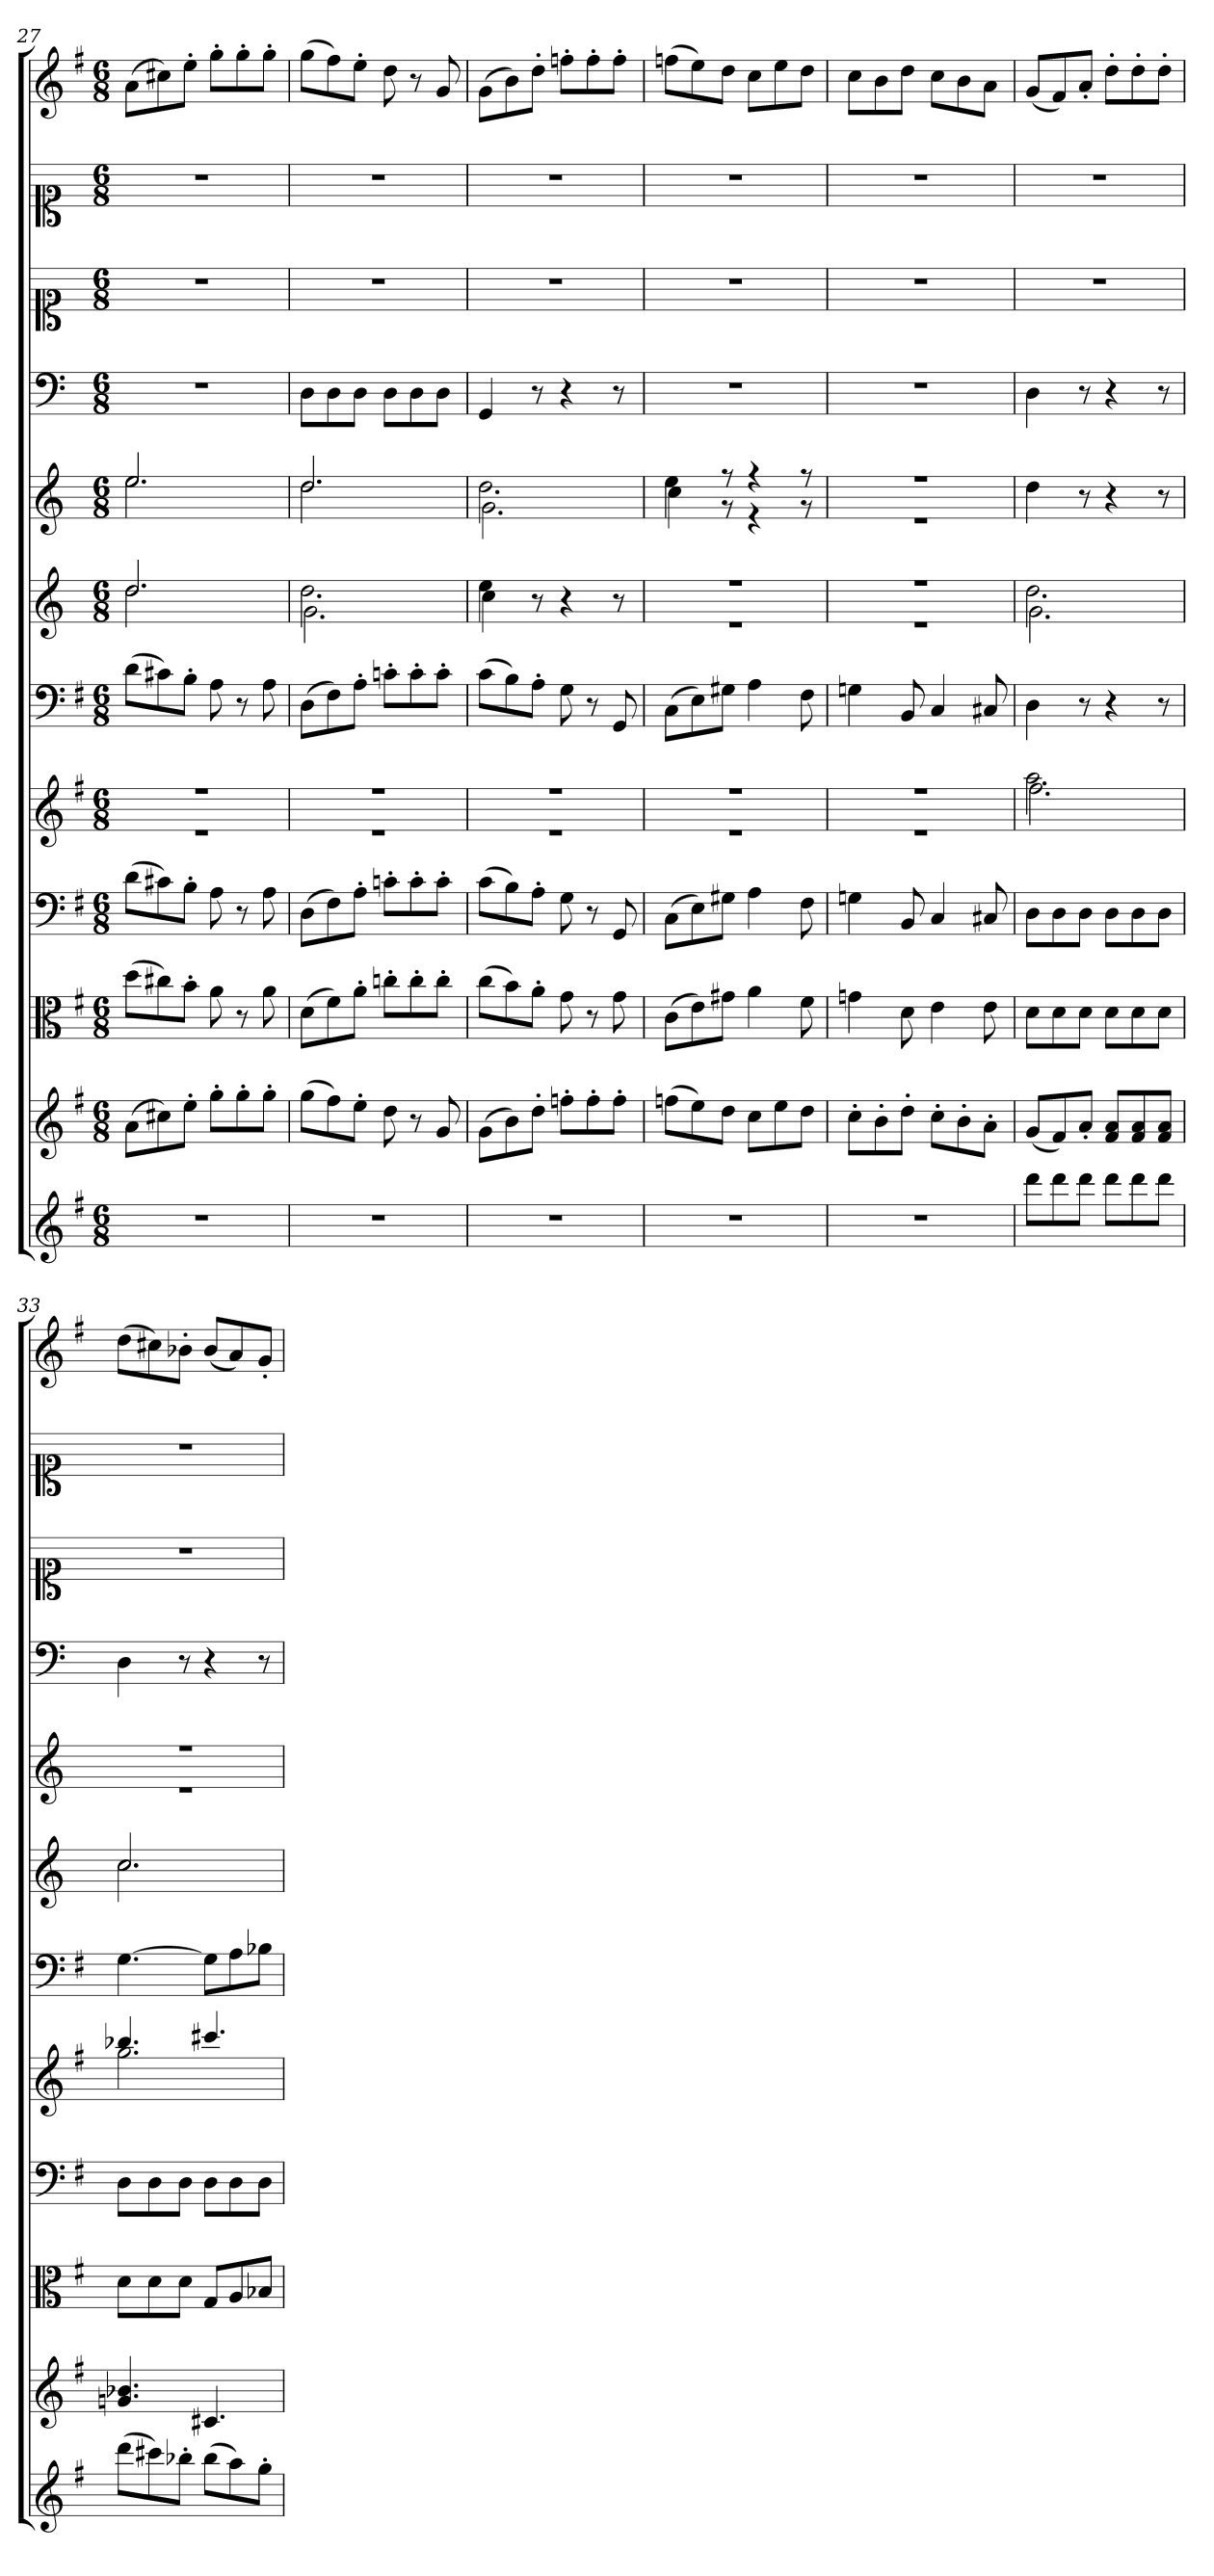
**kern	**kern	**kern	**kern	**kern	**kern	**kern	**kern	**kern	**kern	**kern	**kern
*part12	*part11	*part10	*part9	*part8	*part7	*part6	*part5	*part4	*part3	*part2	*part1
*staff12	*staff11	*staff10	*staff9	*staff8	*staff7	*staff6	*staff5	*staff4	*staff3	*staff2	*staff1
*clefG2	*clefG2	*clefC3	*clefF4	*clefG2	*clefF4	*clefG2	*clefG2	*clefF4	*clefC1	*clefC1	*clefG2
*k[f#]	*k[f#]	*k[f#]	*k[f#]	*k[f#]	*k[f#]	*k[]	*k[]	*k[]	*k[]	*k[]	*k[f#]
*G:	*G:	*G:	*G:	*G:	*G:	*	*	*	*	*	*G:
*M6/8	*M6/8	*M6/8	*M6/8	*M6/8	*M6/8	*M6/8	*M6/8	*M6/8	*M6/8	*M6/8	*M6/8
=27	=27	=27	=27	=27	=27	=27	=27	=27	=27	=27	=27
*	*	*	*	*^	*	*^	*^	*	*	*	*
2.r	(8a\L	(8dd\L	(8d\L	2.r	2.r	(8d\L	2.dd/	2.dd\	2.ee/	2.ee\	2.r	2.r	2.r	(8a\L
.	8cc#X\)	8cc#X\)	8c#X\)	.	.	8c#X\)	.	.	.	.	.	.	.	8cc#X\)
.	8ee'\J	8b'\J	8B'\J	.	.	8B'\J	.	.	.	.	.	.	.	8ee'\J
.	8gg'\L	8a\	8A\	.	.	8A\	.	.	.	.	.	.	.	8gg'\L
.	8gg'\	8r	8r	.	.	8r	.	.	.	.	.	.	.	8gg'\
.	8gg'\J	8a\	8A\	.	.	8A\	.	.	.	.	.	.	.	8gg'\J
=28	=28	=28	=28	=28	=28	=28	=28	=28	=28	=28	=28	=28	=28	=28
2.r	(8gg\L	(8d\L	(8D\L	2.r	2.r	(8D\L	2.dd\	2.g\	2.dd/	2.dd\	8D\L	2.r	2.r	(8gg\L
.	8ff#\)	8f#\)	8F#\)	.	.	8F#\)	.	.	.	.	8D\	.	.	8ff#\)
.	8ee'\J	8a'\J	8A'\J	.	.	8A'\J	.	.	.	.	8D\J	.	.	8ee'\J
.	8dd\	8ccn'\L	8cn'\L	.	.	8cn'\L	.	.	.	.	8D\L	.	.	8dd\
.	8r	8cc'\	8c'\	.	.	8c'\	.	.	.	.	8D\	.	.	8r
.	8g/	8cc'\J	8c'\J	.	.	8c'\J	.	.	.	.	8D\J	.	.	8g/
=29	=29	=29	=29	=29	=29	=29	=29	=29	=29	=29	=29	=29	=29	=29
2.r	(8g\L	(8cc\L	(8c\L	2.r	2.r	(8c\L	4ee\	4cc\	2.dd\	2.g\	4GG/	2.r	2.r	(8g\L
.	8b\)	8b\)	8B\)	.	.	8B\)	.	.	.	.	.	.	.	8b\)
.	8dd'\J	8a'\J	8A'\J	.	.	8A'\J	8r	8ryy	.	.	8r	.	.	8dd'\J
.	8ffn'\L	8g\	8G\	.	.	8G\	4r	4ryy	.	.	4r	.	.	8ffn'\L
.	8ff'\	8r	8r	.	.	8r	.	.	.	.	.	.	.	8ff'\
.	8ff'\J	8g\	8GG/	.	.	8GG/	8r	8ryy	.	.	8r	.	.	8ff'\J
=30	=30	=30	=30	=30	=30	=30	=30	=30	=30	=30	=30	=30	=30	=30
2.r	(8ffn\L	(8c\L	(8C\L	2.r	2.r	(8C\L	2.r	2.r	4ee\	4cc\	2.r	2.r	2.r	(8ffn\L
.	8ee\)	8e\)	8E\)	.	.	8E\)	.	.	.	.	.	.	.	8ee\)
.	8dd\J	8g#X\J	8G#X\J	.	.	8G#X\J	.	.	8r	8r	.	.	.	8dd\J
.	8cc\L	4a\	4A\	.	.	4A\	.	.	4r	4r	.	.	.	8cc\L
.	8ee\	.	.	.	.	.	.	.	.	.	.	.	.	8ee\
.	8dd\J	8f#\	8F#\	.	.	8F#\	.	.	8r	8r	.	.	.	8dd\J
=31	=31	=31	=31	=31	=31	=31	=31	=31	=31	=31	=31	=31	=31	=31
2.r	8cc'\L	4gn\	4Gn\	2.r	2.r	4Gn\	2.r	2.r	2.r	2.r	2.r	2.r	2.r	8cc\L
.	8b'\	.	.	.	.	.	.	.	.	.	.	.	.	8b\
.	8dd'\J	8d\	8BB/	.	.	8BB/	.	.	.	.	.	.	.	8dd\J
.	8cc'\L	4e\	4C/	.	.	4C/	.	.	.	.	.	.	.	8cc\L
.	8b'\	.	.	.	.	.	.	.	.	.	.	.	.	8b\
.	8a'\J	8e\	8C#X/	.	.	8C#X/	.	.	.	.	.	.	.	8a\J
*	*	*	*	*	*	*	*	*	*v	*v	*	*	*	*
=32	=32	=32	=32	=32	=32	=32	=32	=32	=32	=32	=32	=32	=32
8ddd\L	(8g/L	8d\L	8D\L	2.aa\	2.ff#\	4D\	2.dd\	2.g\	4dd\	4D\	2.r	2.r	(8g/L
8ddd\	8f#/)	8d\	8D\	.	.	.	.	.	.	.	.	.	8f#/)
8ddd\J	8a'/J	8d\J	8D\J	.	.	8r	.	.	8r	8r	.	.	8a'/J
8ddd\L	8f#/ 8a/L	8d\L	8D\L	.	.	4r	.	.	4r	4r	.	.	8dd'\L
8ddd\	8f#/ 8a/	8d\	8D\	.	.	.	.	.	.	.	.	.	8dd'\
8ddd\J	8f#/ 8a/J	8d\J	8D\J	.	.	8r	.	.	8r	8r	.	.	8dd'\J
=33	=33	=33	=33	=33	=33	=33	=33	=33	=33	=33	=33	=33	=33
*	*	*	*	*	*	*	*	*	*^	*	*	*	*
(8ddd\L	4.gn/ 4.b-X/	8d\L	8D\L	4.bb-X/	2.gg\	[4.G\	2.cc/	2.cc\	2.r	2.r	4D\	2.r	2.r	(8dd\L
8ccc#X\)	.	8d\	8D\	.	.	.	.	.	.	.	.	.	.	8cc#X\)
8bb-X'\J	.	8d\J	8D\J	.	.	.	.	.	.	.	8r	.	.	8b-X'\J
(8bb-\L	4.c#X/	8G/L	8D\L	4.ccc#X/	.	8G\L]	.	.	.	.	4r	.	.	(8b-/L
8aa\)	.	8A/	8D\	.	.	8A\	.	.	.	.	.	.	.	8a/)
8gg'\J	.	8B-X/J	8D\J	.	.	8B-X\J	.	.	.	.	8r	.	.	8g'/J
*	*	*	*	*	*	*	*v	*v	*	*	*	*	*	*
*	*	*	*	*v	*v	*	*	*v	*v	*	*	*	*
=	=	=	=	=	=	=	=	=	=	=	=
*-	*-	*-	*-	*-	*-	*-	*-	*-	*-	*-	*-
